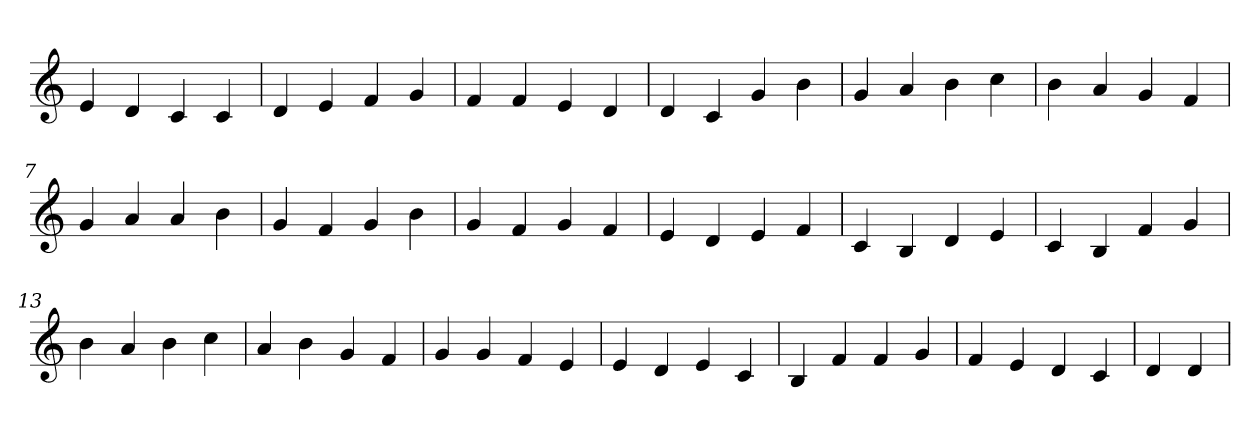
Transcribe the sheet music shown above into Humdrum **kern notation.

**kern
*part1
*staff1
*clefG2
=1
4e
4d
4c
4c
=2
4d
4e
4f
4g
=3
4f
4f
4e
4d
=4
4d
4c
4g
4b
=5
4g
4a
4b
4cc
=6
4b
4a
4g
4f
=7
4g
4a
4a
4b
=8
4g
4f
4g
4b
=9
4g
4f
4g
4f
=10
4e
4d
4e
4f
=11
4c
4B
4d
4e
=12
4c
4B
4f
4g
=13
4b
4a
4b
4cc
=14
4a
4b
4g
4f
=15
4g
4g
4f
4e
=16
4e
4d
4e
4c
=17
4B
4f
4f
4g
=18
4f
4e
4d
4c
=19
4d
4d
=
*-
